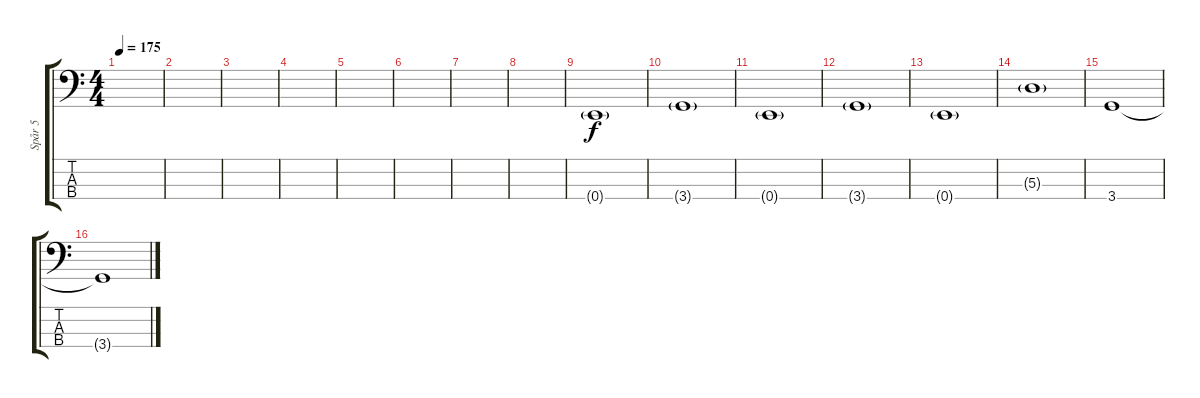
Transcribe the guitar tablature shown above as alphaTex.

\track ("Spår 5" "Spår 5") {instrument acousticbass}
\staff {score tabs}
\tuning (G2 D2 A1 E1) {hide}
\ts (4 4)
\tempo 175
\clef f4
\ks c
|
|
|
|
|
|
|
|
0.4{g}.1 |
3.4{g}.1 |
0.4{g}.1 |
3.4{g}.1 |
0.4{g}.1 |
5.3{g}.1 |
3.4.1{dy f} |
3.4{t}.1
